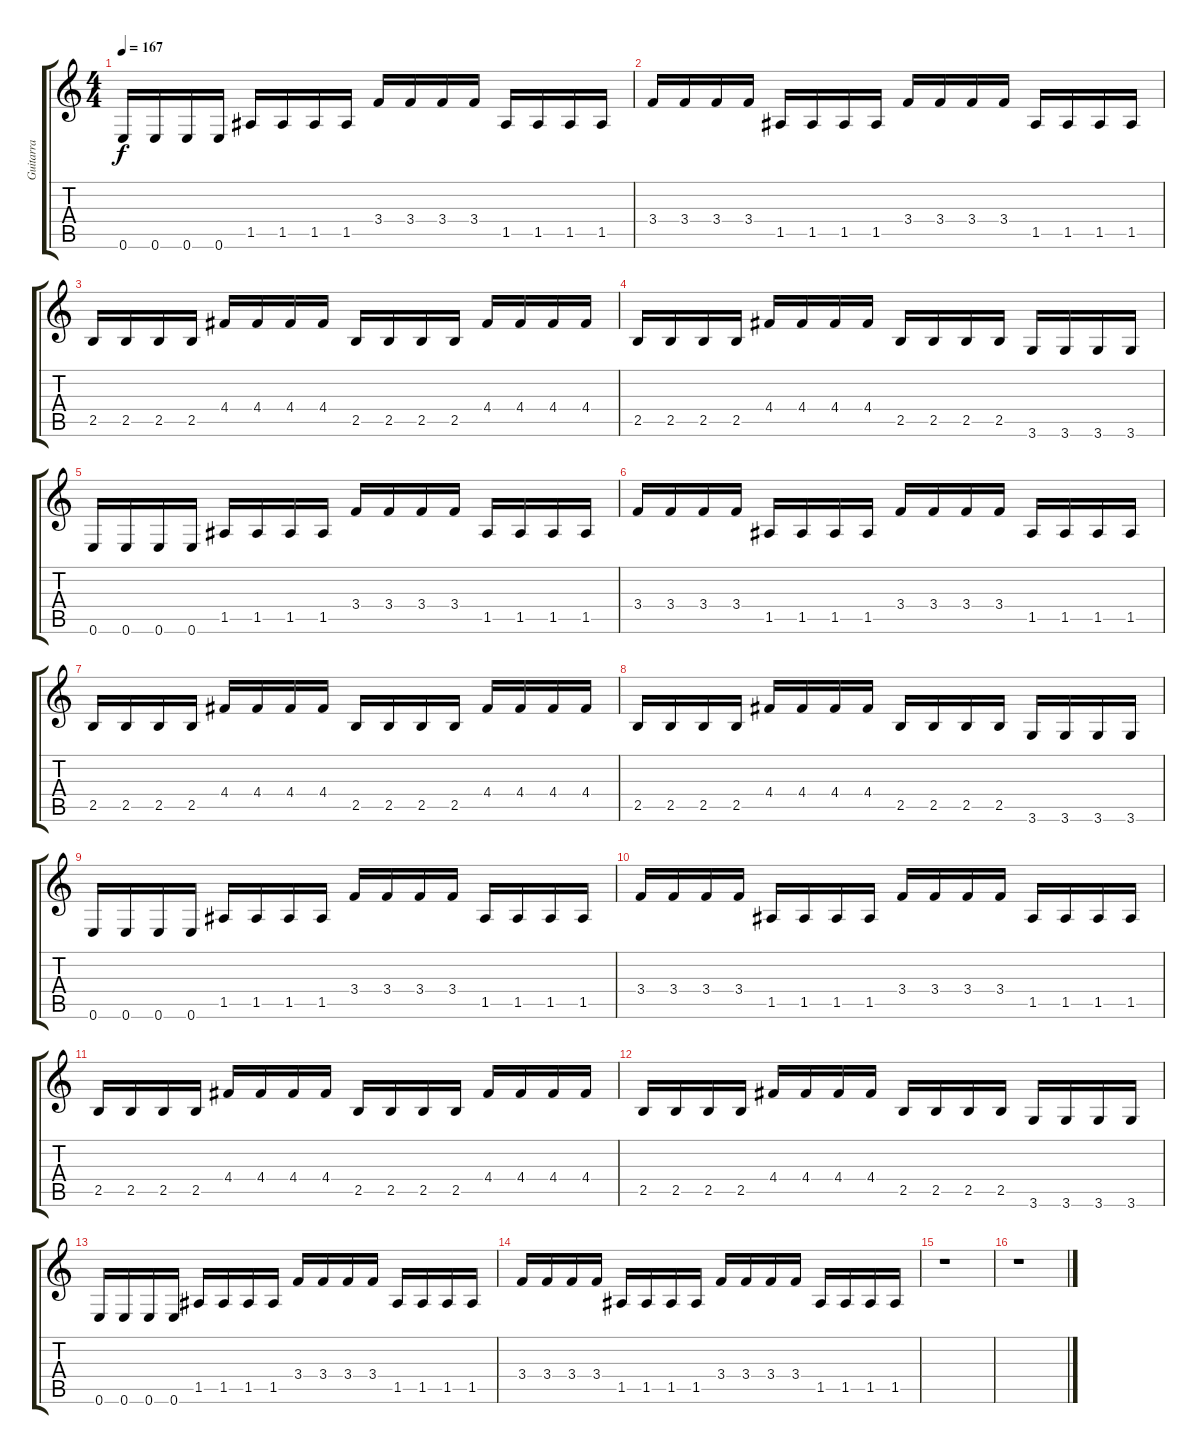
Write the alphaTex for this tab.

\track ("Guitarra" "Guitarra") {instrument distortionguitar}
\staff {score tabs}
\tuning (E4 B3 G3 D3 A2 E2) {hide}
\ts (4 4)
\tempo 167
\clef g2
\ks c
0.6.16{dy f} 0.6.16 0.6.16 0.6.16 1.5.16 1.5.16 1.5.16 1.5.16 3.4.16 3.4.16 3.4.16 3.4.16 1.5.16 1.5.16 1.5.16 1.5.16 |
3.4.16 3.4.16 3.4.16 3.4.16 1.5.16 1.5.16 1.5.16 1.5.16 3.4.16 3.4.16 3.4.16 3.4.16 1.5.16 1.5.16 1.5.16 1.5.16 |
2.5.16 2.5.16 2.5.16 2.5.16 4.4.16 4.4.16 4.4.16 4.4.16 2.5.16 2.5.16 2.5.16 2.5.16 4.4.16 4.4.16 4.4.16 4.4.16 |
2.5.16 2.5.16 2.5.16 2.5.16 4.4.16 4.4.16 4.4.16 4.4.16 2.5.16 2.5.16 2.5.16 2.5.16 3.6.16 3.6.16 3.6.16 3.6.16 |
0.6.16 0.6.16 0.6.16 0.6.16 1.5.16 1.5.16 1.5.16 1.5.16 3.4.16 3.4.16 3.4.16 3.4.16 1.5.16 1.5.16 1.5.16 1.5.16 |
3.4.16 3.4.16 3.4.16 3.4.16 1.5.16 1.5.16 1.5.16 1.5.16 3.4.16 3.4.16 3.4.16 3.4.16 1.5.16 1.5.16 1.5.16 1.5.16 |
2.5.16 2.5.16 2.5.16 2.5.16 4.4.16 4.4.16 4.4.16 4.4.16 2.5.16 2.5.16 2.5.16 2.5.16 4.4.16 4.4.16 4.4.16 4.4.16 |
2.5.16 2.5.16 2.5.16 2.5.16 4.4.16 4.4.16 4.4.16 4.4.16 2.5.16 2.5.16 2.5.16 2.5.16 3.6.16 3.6.16 3.6.16 3.6.16 |
0.6.16 0.6.16 0.6.16 0.6.16 1.5.16 1.5.16 1.5.16 1.5.16 3.4.16 3.4.16 3.4.16 3.4.16 1.5.16 1.5.16 1.5.16 1.5.16 |
3.4.16 3.4.16 3.4.16 3.4.16 1.5.16 1.5.16 1.5.16 1.5.16 3.4.16 3.4.16 3.4.16 3.4.16 1.5.16 1.5.16 1.5.16 1.5.16 |
2.5.16 2.5.16 2.5.16 2.5.16 4.4.16 4.4.16 4.4.16 4.4.16 2.5.16 2.5.16 2.5.16 2.5.16 4.4.16 4.4.16 4.4.16 4.4.16 |
2.5.16 2.5.16 2.5.16 2.5.16 4.4.16 4.4.16 4.4.16 4.4.16 2.5.16 2.5.16 2.5.16 2.5.16 3.6.16 3.6.16 3.6.16 3.6.16 |
0.6.16 0.6.16 0.6.16 0.6.16 1.5.16 1.5.16 1.5.16 1.5.16 3.4.16 3.4.16 3.4.16 3.4.16 1.5.16 1.5.16 1.5.16 1.5.16 |
3.4.16 3.4.16 3.4.16 3.4.16 1.5.16 1.5.16 1.5.16 1.5.16 3.4.16 3.4.16 3.4.16 3.4.16 1.5.16 1.5.16 1.5.16 1.5.16 |
r.1 |
r.1
